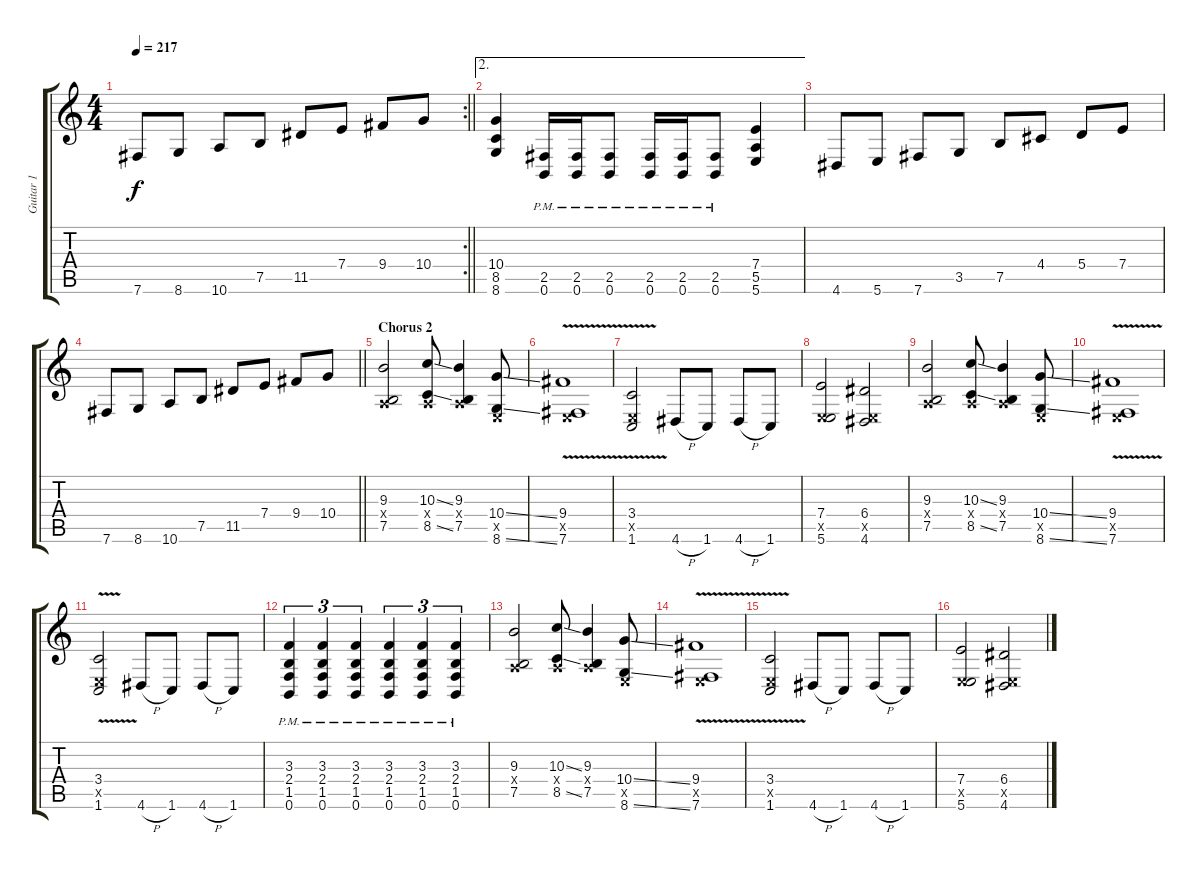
\track ("Guitar 1" "Guitar 1") {instrument distortionguitar}
\staff {score tabs}
\tuning (B3 Gb3 D3 A2 E2 B1) {hide}
\rc 2
\ts (4 4)
\tempo 217
\clef g2
\barLineRight lightlight
\ks c
7.6.8{dy f} 8.6.8 10.6.8 7.5.8 11.5.8 7.4.8 9.4.8 10.4.8 |
\ae 2
(10.4 8.5 8.6).4 (2.5{pm} 0.6{pm}).16 (2.5{pm} 0.6{pm}).16 (2.5{pm} 0.6{pm}).8 (2.5{pm} 0.6{pm}).16 (2.5{pm} 0.6{pm}).16 (2.5{pm} 0.6{pm}).8 (7.4 5.5 5.6).4 |
4.6.8 5.6.8 7.6.8 3.5.8 7.5.8 4.4.8 5.4.8 7.4.8 |
\barLineRight lightlight
7.6.8 8.6.8 10.6.8 7.5.8 11.5.8 7.4.8 9.4.8 10.4.8 |
\section ("" "Chorus 2")
(9.3 0.4{x} 7.5).2 (10.3{ss} 0.4{x} 8.5{ss}).8 (9.3 0.4{x} 7.5).4 (10.4{ss} 0.5{x} 8.6{ss}).8 |
(9.4 0.5{x} 7.6{v}).1 |
(3.4{v} 0.5{x} 1.6{v}).2 4.6{h}.8 1.6.8 4.6{h}.8 1.6.8 |
(7.4 0.5{x} 5.6).2 (6.4 0.5{x} 4.6).2 |
(9.3 0.4{x} 7.5).2 (10.3{ss} 0.4{x} 8.5{ss}).8 (9.3 0.4{x} 7.5).4 (10.4{ss} 0.5{x} 8.6{ss}).8 |
(9.4 0.5{x} 7.6{v}).1 |
(3.4{v} 0.5{x} 1.6{v}).2 4.6{h}.8 1.6.8 4.6{h}.8 1.6.8 |
(3.3{pm} 2.4{pm} 1.5{pm} 0.6{pm}).4{tu (3 2)} (3.3{pm} 2.4{pm} 1.5{pm} 0.6{pm}).4{tu (3 2)} (3.3{pm} 2.4{pm} 1.5{pm} 0.6{pm}).4{tu (3 2)} (3.3{pm} 2.4{pm} 1.5{pm} 0.6{pm}).4{tu (3 2)} (3.3{pm} 2.4{pm} 1.5{pm} 0.6{pm}).4{tu (3 2)} (3.3{pm} 2.4{pm} 1.5{pm} 0.6{pm}).4{tu (3 2)} |
(9.3 0.4{x} 7.5).2 (10.3{ss} 0.4{x} 8.5{ss}).8 (9.3 0.4{x} 7.5).4 (10.4{ss} 0.5{x} 8.6{ss}).8 |
(9.4 0.5{x} 7.6{v}).1 |
(3.4{v} 0.5{x} 1.6{v}).2 4.6{h}.8 1.6.8 4.6{h}.8 1.6.8 |
(7.4 0.5{x} 5.6).2 (6.4 0.5{x} 4.6).2
